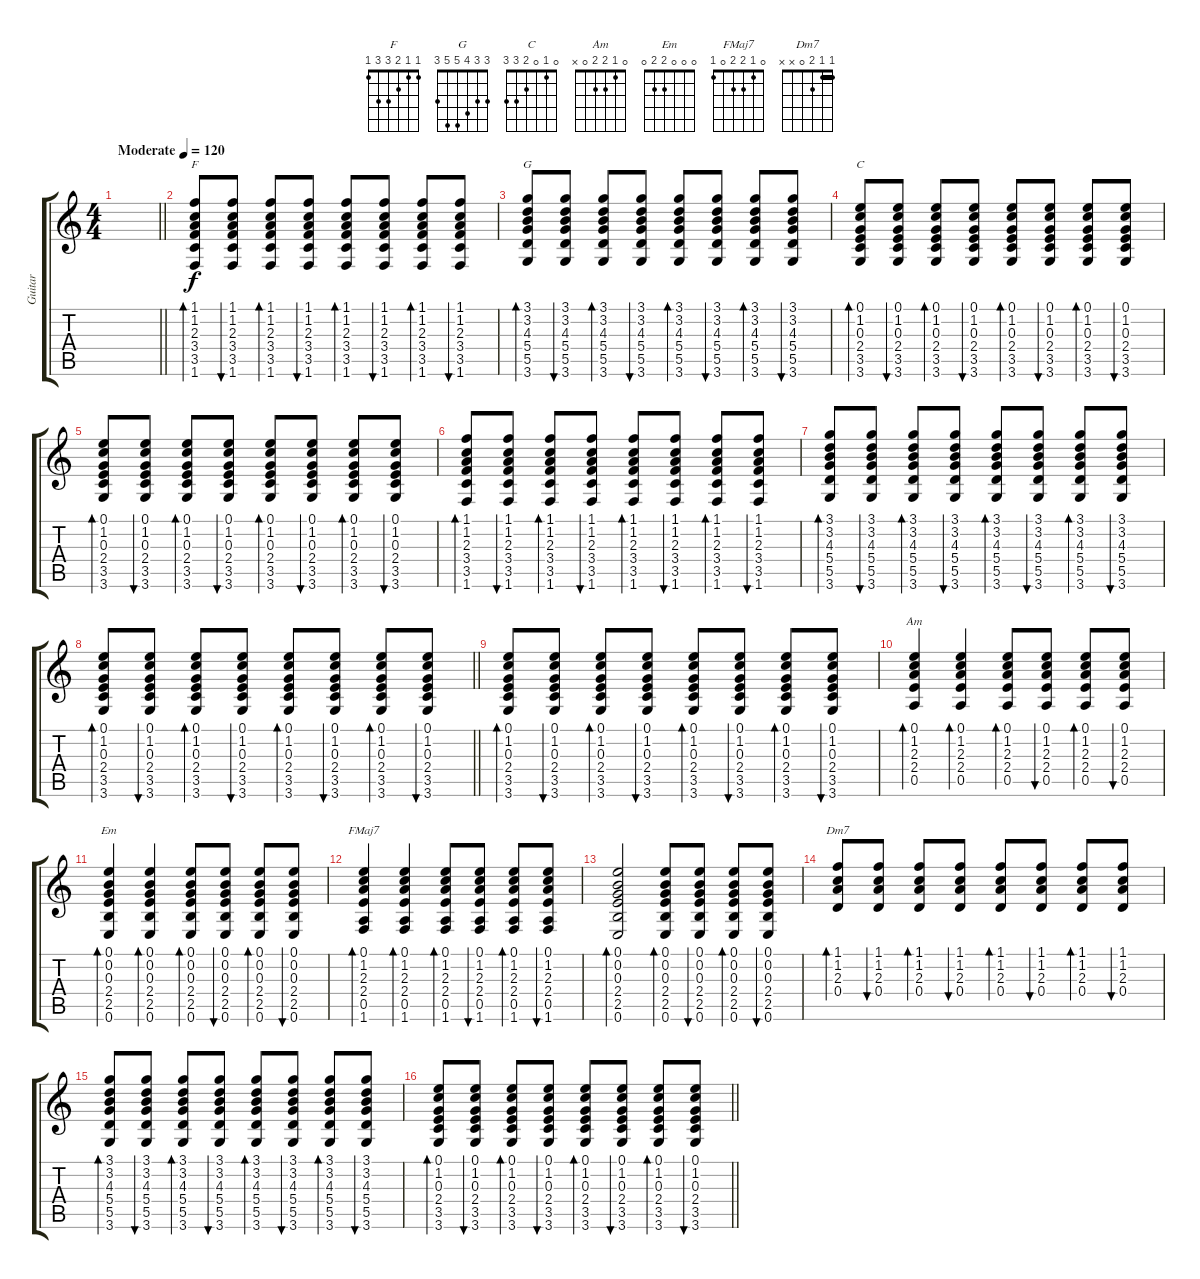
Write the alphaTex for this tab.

\track ("Guitar" "Guitar") {instrument acousticguitarsteel}
\staff {score tabs}
\tuning (E4 B3 G3 D3 A2 E2) {hide}
\chord ("F" 1 1 2 3 3 1) {barre 0}
\chord ("G" 3 3 4 5 5 3) {barre 0}
\chord ("C" 0 1 0 2 3 3)
\chord ("Am" 0 1 2 2 0 x)
\chord ("Em" 0 0 0 2 2 0)
\chord ("FMaj7" 0 1 2 2 0 1)
\chord ("Dm7" 1 1 2 0 x x) {barre 1}
\ts (4 4)
\tempo (120 "Moderate")
\clef g2
\barLineRight lightlight
\ks c
|
(1.1 1.2 2.3 3.4 3.5 1.6).8{bd 60 ch "F"} (1.1 1.2 2.3 3.4 3.5 1.6).8{bu 60} (1.1 1.2 2.3 3.4 3.5 1.6).8{bd 60} (1.1 1.2 2.3 3.4 3.5 1.6).8{bu 60} (1.1 1.2 2.3 3.4 3.5 1.6).8{bd 60} (1.1 1.2 2.3 3.4 3.5 1.6).8{bu 60} (1.1 1.2 2.3 3.4 3.5 1.6).8{bd 60} (1.1 1.2 2.3 3.4 3.5 1.6).8{bu 60} |
(3.1 3.2 4.3 5.4 5.5 3.6).8{bd 60 ch "G"} (3.1 3.2 4.3 5.4 5.5 3.6).8{bu 60} (3.1 3.2 4.3 5.4 5.5 3.6).8{bd 60} (3.1 3.2 4.3 5.4 5.5 3.6).8{bu 60} (3.1 3.2 4.3 5.4 5.5 3.6).8{bd 60} (3.1 3.2 4.3 5.4 5.5 3.6).8{bu 60} (3.1 3.2 4.3 5.4 5.5 3.6).8{bd 60} (3.1 3.2 4.3 5.4 5.5 3.6).8{bu 60} |
(0.1 1.2 0.3 2.4 3.5 3.6).8{bd 60 ch "C"} (0.1 1.2 0.3 2.4 3.5 3.6).8{bu 60} (0.1 1.2 0.3 2.4 3.5 3.6).8{bd 60} (0.1 1.2 0.3 2.4 3.5 3.6).8{bu 60} (0.1 1.2 0.3 2.4 3.5 3.6).8{bd 60} (0.1 1.2 0.3 2.4 3.5 3.6).8{bu 60} (0.1 1.2 0.3 2.4 3.5 3.6).8{bd 60} (0.1 1.2 0.3 2.4 3.5 3.6).8{bu 60} |
(0.1 1.2 0.3 2.4 3.5 3.6).8{bd 60} (0.1 1.2 0.3 2.4 3.5 3.6).8{bu 60} (0.1 1.2 0.3 2.4 3.5 3.6).8{bd 60} (0.1 1.2 0.3 2.4 3.5 3.6).8{bu 60} (0.1 1.2 0.3 2.4 3.5 3.6).8{bd 60} (0.1 1.2 0.3 2.4 3.5 3.6).8{bu 60} (0.1 1.2 0.3 2.4 3.5 3.6).8{bd 60} (0.1 1.2 0.3 2.4 3.5 3.6).8{bu 60} |
(1.1 1.2 2.3 3.4 3.5 1.6).8{bd 60} (1.1 1.2 2.3 3.4 3.5 1.6).8{bu 60} (1.1 1.2 2.3 3.4 3.5 1.6).8{bd 60} (1.1 1.2 2.3 3.4 3.5 1.6).8{bu 60} (1.1 1.2 2.3 3.4 3.5 1.6).8{bd 60} (1.1 1.2 2.3 3.4 3.5 1.6).8{bu 60} (1.1 1.2 2.3 3.4 3.5 1.6).8{bd 60} (1.1 1.2 2.3 3.4 3.5 1.6).8{bu 60} |
(3.1 3.2 4.3 5.4 5.5 3.6).8{bd 60} (3.1 3.2 4.3 5.4 5.5 3.6).8{bu 60} (3.1 3.2 4.3 5.4 5.5 3.6).8{bd 60} (3.1 3.2 4.3 5.4 5.5 3.6).8{bu 60} (3.1 3.2 4.3 5.4 5.5 3.6).8{bd 60} (3.1 3.2 4.3 5.4 5.5 3.6).8{bu 60} (3.1 3.2 4.3 5.4 5.5 3.6).8{bd 60} (3.1 3.2 4.3 5.4 5.5 3.6).8{bu 60} |
\barLineRight lightlight
(0.1 1.2 0.3 2.4 3.5 3.6).8{bd 60} (0.1 1.2 0.3 2.4 3.5 3.6).8{bu 60} (0.1 1.2 0.3 2.4 3.5 3.6).8{bd 60} (0.1 1.2 0.3 2.4 3.5 3.6).8{bu 60} (0.1 1.2 0.3 2.4 3.5 3.6).8{bd 60} (0.1 1.2 0.3 2.4 3.5 3.6).8{bu 60} (0.1 1.2 0.3 2.4 3.5 3.6).8{bd 60} (0.1 1.2 0.3 2.4 3.5 3.6).8{bu 60} |
(0.1 1.2 0.3 2.4 3.5 3.6).8{bd 60} (0.1 1.2 0.3 2.4 3.5 3.6).8{bu 60} (0.1 1.2 0.3 2.4 3.5 3.6).8{bd 60} (0.1 1.2 0.3 2.4 3.5 3.6).8{bu 60} (0.1 1.2 0.3 2.4 3.5 3.6).8{bd 60} (0.1 1.2 0.3 2.4 3.5 3.6).8{bu 60} (0.1 1.2 0.3 2.4 3.5 3.6).8{bd 60} (0.1 1.2 0.3 2.4 3.5 3.6).8{bu 60} |
(0.1 1.2 2.3 2.4 0.5).4{bd 60 ch "Am"} (0.1 1.2 2.3 2.4 0.5).4{bd 60} (0.1 1.2 2.3 2.4 0.5).8{bd 60} (0.1 1.2 2.3 2.4 0.5).8{bu 60} (0.1 1.2 2.3 2.4 0.5).8{bd 60} (0.1 1.2 2.3 2.4 0.5).8{bu 60} |
(0.1 0.2 0.3 2.4 2.5 0.6).4{bd 60 ch "Em"} (0.1 0.2 0.3 2.4 2.5 0.6).4{bd 60} (0.1 0.2 0.3 2.4 2.5 0.6).8{bd 60} (0.1 0.2 0.3 2.4 2.5 0.6).8{bu 60} (0.1 0.2 0.3 2.4 2.5 0.6).8{bd 60} (0.1 0.2 0.3 2.4 2.5 0.6).8{bu 60} |
(0.1 1.2 2.3 2.4 0.5 1.6).4{bd 60 ch "FMaj7"} (0.1 1.2 2.3 2.4 0.5 1.6).4{bd 60} (0.1 1.2 2.3 2.4 0.5 1.6).8{bd 60} (0.1 1.2 2.3 2.4 0.5 1.6).8{bu 60} (0.1 1.2 2.3 2.4 0.5 1.6).8{bd 60} (0.1 1.2 2.3 2.4 0.5 1.6).8{bu 60} |
(0.1 0.2 0.3 2.4 2.5 0.6).2{bd 60} (0.1 0.2 0.3 2.4 2.5 0.6).8{bd 60} (0.1 0.2 0.3 2.4 2.5 0.6).8{bu 60} (0.1 0.2 0.3 2.4 2.5 0.6).8{bd 60} (0.1 0.2 0.3 2.4 2.5 0.6).8{bu 60} |
(1.1 1.2 2.3 0.4).8{bd 60 ch "Dm7"} (1.1 1.2 2.3 0.4).8{bu 60} (1.1 1.2 2.3 0.4).8{bd 60} (1.1 1.2 2.3 0.4).8{bu 60} (1.1 1.2 2.3 0.4).8{bd 60} (1.1 1.2 2.3 0.4).8{bu 60} (1.1 1.2 2.3 0.4).8{bd 60} (1.1 1.2 2.3 0.4).8{bu 60} |
(3.1 3.2 4.3 5.4 5.5 3.6).8{bd 60} (3.1 3.2 4.3 5.4 5.5 3.6).8{bu 60} (3.1 3.2 4.3 5.4 5.5 3.6).8{bd 60} (3.1 3.2 4.3 5.4 5.5 3.6).8{bu 60} (3.1 3.2 4.3 5.4 5.5 3.6).8{bd 60} (3.1 3.2 4.3 5.4 5.5 3.6).8{bu 60} (3.1 3.2 4.3 5.4 5.5 3.6).8{bd 60} (3.1 3.2 4.3 5.4 5.5 3.6).8{bu 60} |
\barLineRight lightlight
(0.1 1.2 0.3 2.4 3.5 3.6).8{bd 60} (0.1 1.2 0.3 2.4 3.5 3.6).8{bu 60} (0.1 1.2 0.3 2.4 3.5 3.6).8{bd 60} (0.1 1.2 0.3 2.4 3.5 3.6).8{bu 60} (0.1 1.2 0.3 2.4 3.5 3.6).8{bd 60} (0.1 1.2 0.3 2.4 3.5 3.6).8{bu 60} (0.1 1.2 0.3 2.4 3.5 3.6).8{bd 60} (0.1 1.2 0.3 2.4 3.5 3.6).8{bu 60}
